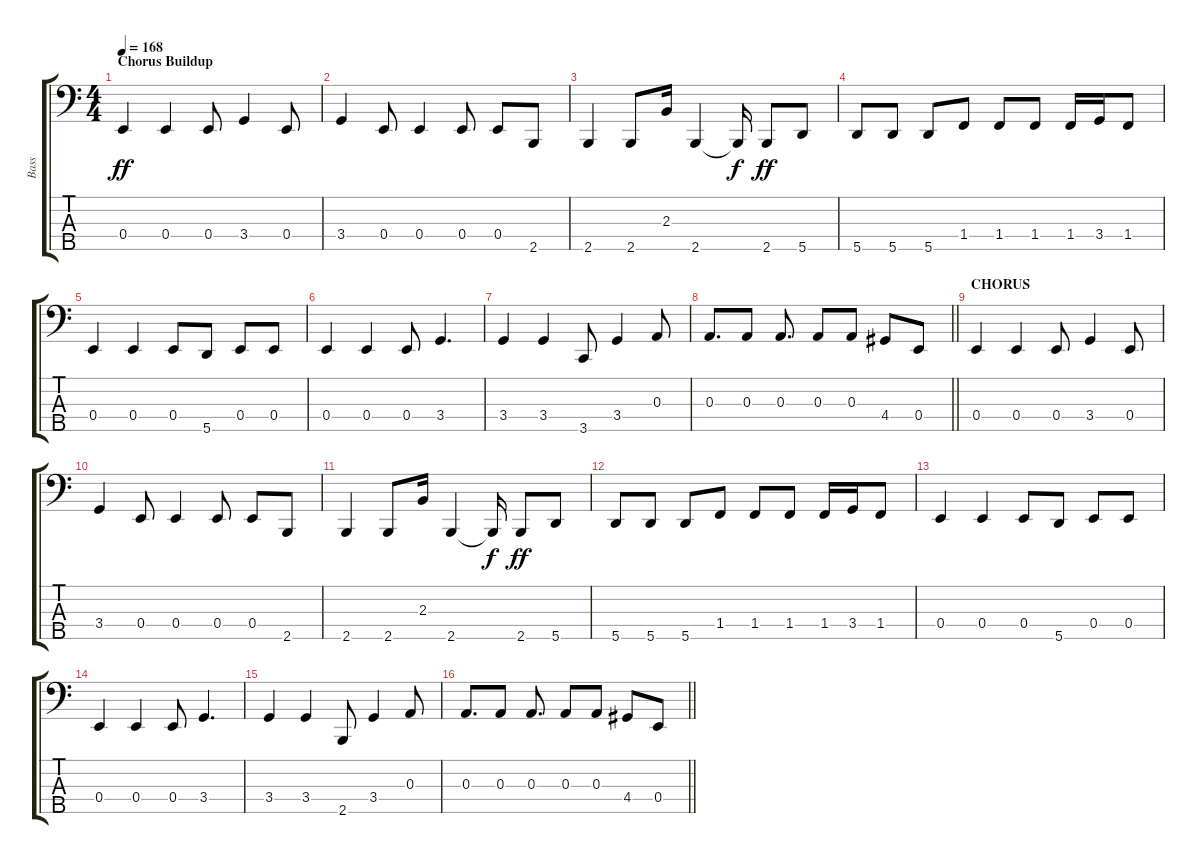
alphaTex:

\track ("Bass" "Bass") {instrument electricbasspick}
\staff {score tabs}
\tuning (G2 D2 A1 E1 A0) {hide}
\ts (4 4)
\section ("" "Chorus Buildup")
\tempo 168
\clef f4
\ks c
0.4.4{dy ff} 0.4.4 0.4.8 3.4.4 0.4.8 |
3.4.4 0.4.8 0.4.4 0.4.8 0.4.8 2.5.8 |
2.5.4 2.5.8 2.3.16 2.5.4 2.5{t}.16{dy f} 2.5.8{dy ff} 5.5.8 |
5.5.8 5.5.8 5.5.8 1.4.8 1.4.8 1.4.8 1.4.16 3.4.16 1.4.8 |
0.4.4 0.4.4 0.4.8 5.5.8 0.4.8 0.4.8 |
0.4.4 0.4.4 0.4.8 3.4.4{d} |
3.4.4 3.4.4 3.5.8 3.4.4 0.3.8 |
\barLineRight lightlight
0.3.8{d} 0.3.8 0.3.8{d} 0.3.8 0.3.8 4.4.8 0.4.8 |
\section ("" "CHORUS")
0.4.4 0.4.4 0.4.8 3.4.4 0.4.8 |
3.4.4 0.4.8 0.4.4 0.4.8 0.4.8 2.5.8 |
2.5.4 2.5.8 2.3.16 2.5.4 2.5{t}.16{dy f} 2.5.8{dy ff} 5.5.8 |
5.5.8 5.5.8 5.5.8 1.4.8 1.4.8 1.4.8 1.4.16 3.4.16 1.4.8 |
0.4.4 0.4.4 0.4.8 5.5.8 0.4.8 0.4.8 |
0.4.4 0.4.4 0.4.8 3.4.4{d} |
3.4.4 3.4.4 2.5.8 3.4.4 0.3.8 |
\barLineRight lightlight
0.3.8{d} 0.3.8 0.3.8{d} 0.3.8 0.3.8 4.4.8 0.4.8
